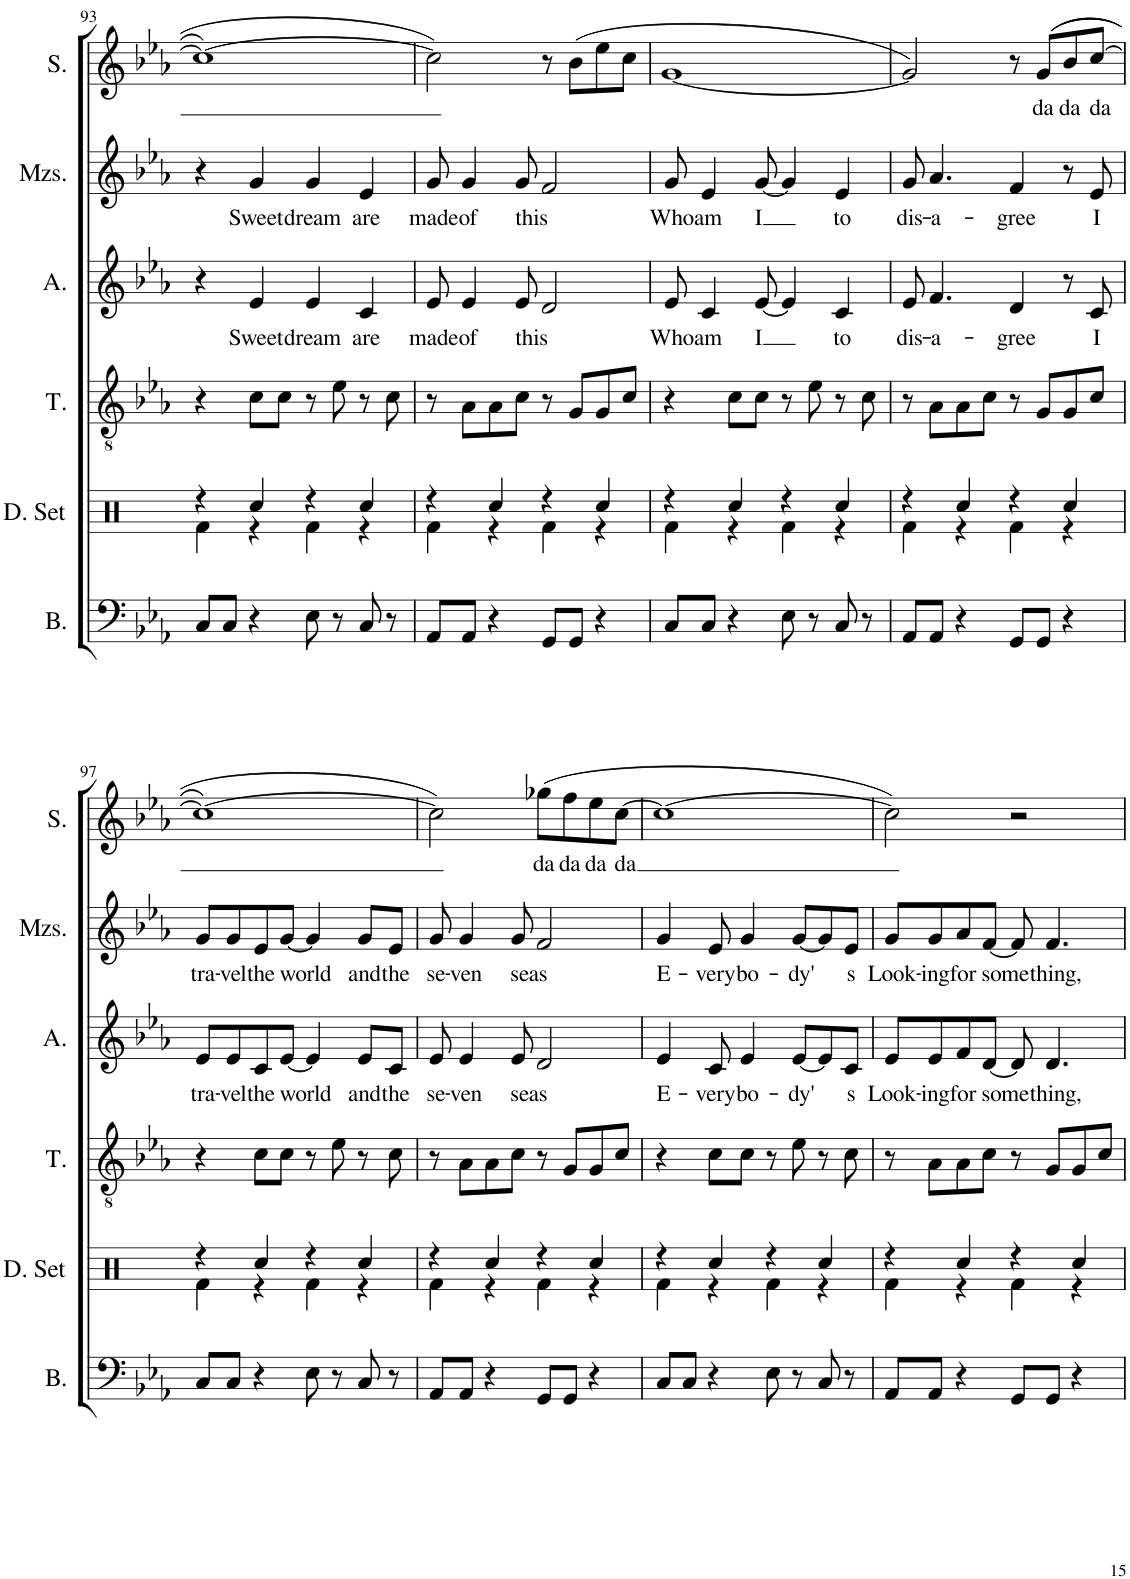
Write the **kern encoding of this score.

**kern	**kern	**kern	**text	**kern	**text	**kern	**text
*part5	*part4	*part3	*part3	*part2	*part2	*part1	*part1
*staff5	*staff4	*staff3	*staff3	*staff2	*staff2	*staff1	*staff1
*I"Bass	*I"Tenor	*I"Alto	*	*I"Mezzo-soprano	*	*I"Soprano	*
*I'B.	*I'T.	*I'A.	*	*I'Mzs.	*	*I'S.	*
!!LO:PB:g=z
*clefF4	*clefGv2	*clefG2	*	*clefG2	*	*clefG2	*
*k[b-e-a-]	*k[b-e-a-]	*k[b-e-a-]	*	*k[b-e-a-]	*	*k[b-e-a-]	*
*M4/4	*M4/4	*M4/4	*	*M4/4	*	*M4/4	*
=93	=93	=93	=93	=93	=93	=93	=93
8C/L	4r	4r	.	4r	.	1cc_	.
8C/J	.	.	.	.	.	.	.
!	!	!	!LO:LY:b	!	!LO:LY:b	!	!
4r	8c\L	4e-/	Sweet	4g/	Sweet	.	.
.	8c\J	.	.	.	.	.	.
!	!	!	!LO:LY:b	!	!LO:LY:b	!	!
8E-\	8r	4e-/	dream	4g/	dream	.	.
8r	8e-\	.	.	.	.	.	.
!	!	!	!LO:LY:b	!	!LO:LY:b	!	!
8C/	8r	4c/	are	4e-/	are	.	.
8r	8c\	.	.	.	.	.	.
=94	=94	=94	=94	=94	=94	=94	=94
!	!	!	!LO:LY:b	!	!LO:LY:b	!	!
8AA-/L	8r	8e-/	made	8g/	made	2cc\]	.
!	!	!	!LO:LY:b	!	!LO:LY:b	!	!
8AA-/J	8A-\L	4e-/	of	4g/	of	.	.
4r	8A-\	.	.	.	.	.	.
!	!	!	!LO:LY:b	!	!LO:LY:b	!	!
.	8c\J	8e-/	this	8g/	this	.	.
8GG/L	8r	2d/	.	2f/	.	8r	.
8GG/J	8G/L	.	.	.	.	(8b-\L	.
4r	8G/	.	.	.	.	8ee-\	.
.	8c/J	.	.	.	.	8cc\J	.
=95	=95	=95	=95	=95	=95	=95	=95
!	!	!	!LO:LY:b	!	!LO:LY:b	!	!
8C/L	4r	8e-/	Who	8g/	Who	[1g	.
!	!	!	!LO:LY:b	!	!LO:LY:b	!	!
8C/J	.	4c/	am	4e-/	am	.	.
4r	8c\L	.	.	.	.	.	.
!	!	!	!LO:LY:b	!	!LO:LY:b	!	!
.	8c\J	[8e-/	I	[8g/	I	.	.
8E-\	8r	4e-/]	.	4g/]	.	.	.
8r	8e-\	.	.	.	.	.	.
!	!	!	!LO:LY:b	!	!LO:LY:b	!	!
8C/	8r	4c/	to	4e-/	to	.	.
8r	8c\	.	.	.	.	.	.
=96	=96	=96	=96	=96	=96	=96	=96
!	!	!	!LO:LY:b	!	!LO:LY:b	!	!
8AA-/L	8r	8e-/	dis-	8g/	dis-	2g/])	.
!	!	!	!LO:LY:b	!	!LO:LY:b	!	!
8AA-/J	8A-\L	4.f/	-a-	4.a-/	-a-	.	.
4r	8A-\	.	.	.	.	.	.
.	8c\J	.	.	.	.	.	.
!	!	!	!LO:LY:b	!	!LO:LY:b	!	!
8GG/L	8r	4d/	-gree	4f/	-gree	8r	.
!	!	!	!	!	!	!	!LO:LY:b
8GG/J	8G/L	.	.	.	.	((8g/L	da
!	!	!	!	!	!	!	!LO:LY:b
4r	8G/	8r	.	8r	.	8b-/	da
!	!	!	!LO:LY:b	!	!LO:LY:b	!	!LO:LY:b
.	8c/J	8c/	I	8e-/	I	[8cc/J	da
!!LO:LB:g=z
=97	=97	=97	=97	=97	=97	=97	=97
!	!	!	!LO:LY:b	!	!LO:LY:b	!	!
8C/L	4r	8e-/L	tra-	8g/L	tra-	1cc_)	.
!	!	!	!LO:LY:b	!	!LO:LY:b	!	!
8C/J	.	8e-/	-vel	8g/	-vel	.	.
!	!	!	!LO:LY:b	!	!LO:LY:b	!	!
4r	8c\L	8c/	the	8e-/	the	.	.
!	!	!	!LO:LY:b	!	!LO:LY:b	!	!
.	8c\J	[8e-/J	world	[8g/J	world	.	.
8E-\	8r	4e-/]	.	4g/]	.	.	.
8r	8e-\	.	.	.	.	.	.
!	!	!	!LO:LY:b	!	!LO:LY:b	!	!
8C/	8r	8e-/L	and	8g/L	and	.	.
!	!	!	!LO:LY:b	!	!LO:LY:b	!	!
8r	8c\	8c/J	the	8e-/J	the	.	.
=98	=98	=98	=98	=98	=98	=98	=98
!	!	!	!LO:LY:b	!	!LO:LY:b	!	!
8AA-/L	8r	8e-/	se-	8g/	se-	2cc\])	.
!	!	!	!LO:LY:b	!	!LO:LY:b	!	!
8AA-/J	8A-\L	4e-/	-ven	4g/	-ven	.	.
4r	8A-\	.	.	.	.	.	.
!	!	!	!LO:LY:b	!	!LO:LY:b	!	!
.	8c\J	8e-/	seas	8g/	seas	.	.
!	!	!	!	!	!	!	!LO:LY:b
8GG/L	8r	2d/	.	2f/	.	(8gg-X\L	da
!	!	!	!	!	!	!	!LO:LY:b
8GG/J	8G/L	.	.	.	.	8ff\	da
!	!	!	!	!	!	!	!LO:LY:b
4r	8G/	.	.	.	.	8ee-\	da
!	!	!	!	!	!	!	!LO:LY:b
.	8c/J	.	.	.	.	[8cc\J	da
=99	=99	=99	=99	=99	=99	=99	=99
!	!	!	!LO:LY:b	!	!LO:LY:b	!	!
8C/L	4r	4e-/	E-	4g/	E-	1cc_	.
8C/J	.	.	.	.	.	.	.
!	!	!	!LO:LY:b	!	!LO:LY:b	!	!
4r	8c\L	8c/	-very	8e-/	-very	.	.
!	!	!	!LO:LY:b	!	!LO:LY:b	!	!
.	8c\J	4e-/	bo-	4g/	bo-	.	.
8E-\	8r	.	.	.	.	.	.
!	!	!	!LO:LY:b	!	!LO:LY:b	!	!
8r	8e-\	[8e-/L	-dy'	[8g/L	-dy'	.	.
8C/	8r	8e-/]	.	8g/]	.	.	.
!	!	!	!LO:LY:b	!	!LO:LY:b	!	!
8r	8c\	8c/J	s	8e-/J	s	.	.
=100	=100	=100	=100	=100	=100	=100	=100
!	!	!	!LO:LY:b	!	!LO:LY:b	!	!
8AA-/L	8r	8e-/L	Look-	8g/L	Look-	2cc\])	.
!	!	!	!LO:LY:b	!	!LO:LY:b	!	!
8AA-/J	8A-\L	8e-/	-ing	8g/	-ing	.	.
!	!	!	!LO:LY:b	!	!LO:LY:b	!	!
4r	8A-\	8f/	for	8a-/	for	.	.
!	!	!	!LO:LY:b	!	!LO:LY:b	!	!
.	8c\J	[8d/J	some	[8f/J	some	.	.
8GG/L	8r	8d/]	.	8f/]	.	2r	.
!	!	!	!LO:LY:b	!	!LO:LY:b	!	!
8GG/J	8G/L	4.d/	thing,	4.f/	thing,	.	.
4r	8G/	.	.	.	.	.	.
.	8c/J	.	.	.	.	.	.
=	=	=	=	=	=	=	=
*-	*-	*-	*-	*-	*-	*-	*-
